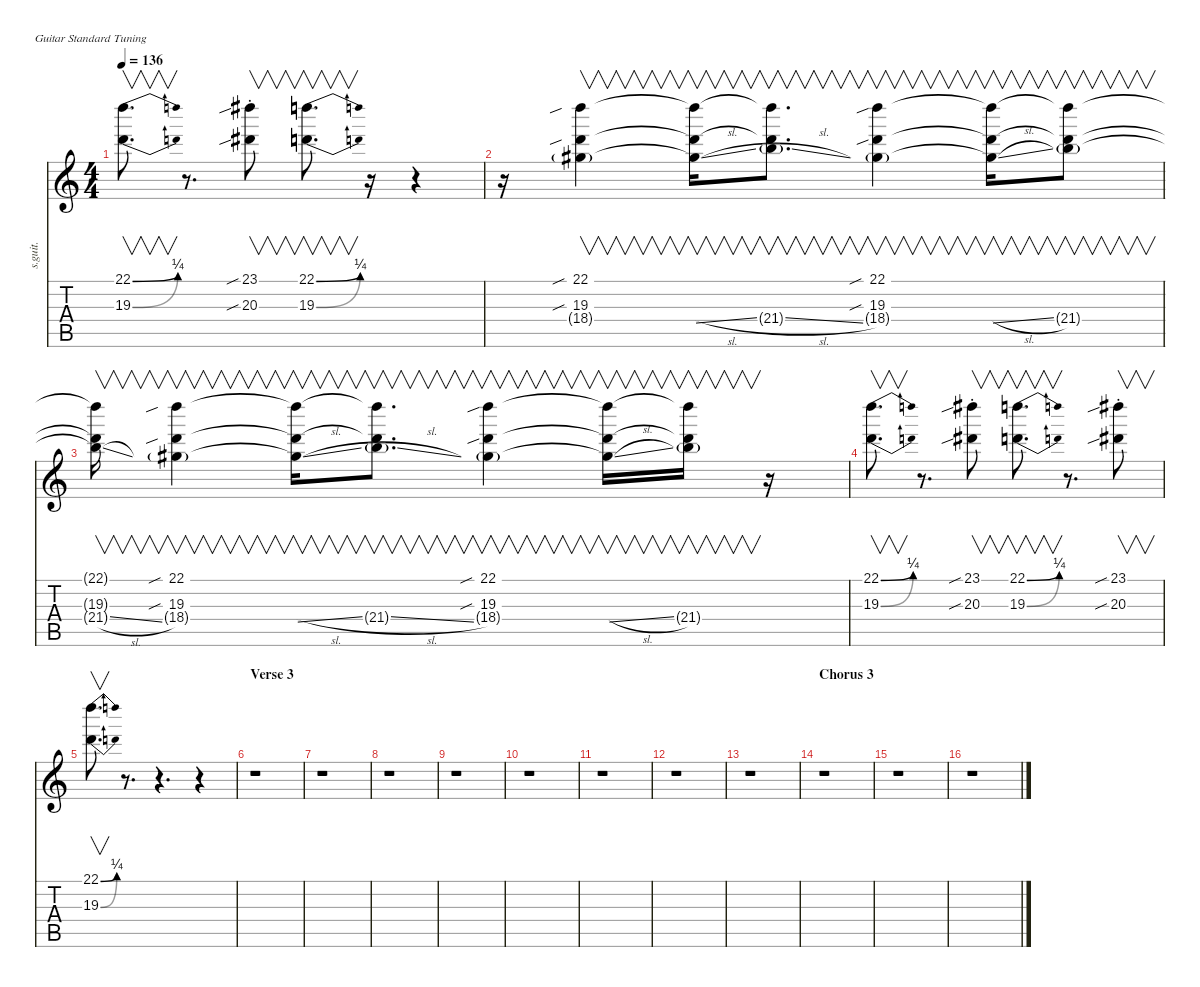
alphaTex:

\defaultSystemsLayout 4
\hideDynamics
\bracketExtendMode nobrackets
\track ("Craig Jones" "s.guit.") {instrument lead7fifths}
\staff {score tabs}
\tuning (E4 B3 G3 D3 A2 E2)
\displaytranspose 12
\ts (4 4)
\tempo 136
\clef g2
\ks c
(19.3{be (bend 0 0 28.799999999999997 1)} 22.1{be (bend 0 0 15 1)}).8{v d lyrics (0 "") lyrics (1 "") lyrics (2 "") lyrics (3 "") lyrics (4 "") dy fff} r.8{d} (20.3{sib st acc #} 23.1{sib st acc #}).8{v lyrics (0 "") lyrics (1 "") lyrics (2 "") lyrics (3 "") lyrics (4 "")} (19.3{be (bend 0 0 28.799999999999997 1)} 22.1{be (bend 0 0 15 1)}).8{v d lyrics (0 "") lyrics (1 "") lyrics (2 "") lyrics (3 "") lyrics (4 "")} r.16 r.4 |
r.16 (19.3{sib} 18.4{g acc #} 22.1{sib}).4{v lyrics (0 "") lyrics (1 "") lyrics (2 "") lyrics (3 "") lyrics (4 "")} (19.3{t} 18.4{sl t acc #} 22.1{t}).16{v lyrics (0 "") lyrics (1 "") lyrics (2 "") lyrics (3 "") lyrics (4 "")} (21.4{sl g} 19.3{t} 22.1{t}).8{v d lyrics (0 "") lyrics (1 "") lyrics (2 "") lyrics (3 "") lyrics (4 "")} (18.4{g acc #} 19.3{sib} 22.1{sib}).4{v lyrics (0 "") lyrics (1 "") lyrics (2 "") lyrics (3 "") lyrics (4 "")} (19.3{t} 18.4{sl t acc #} 22.1{t}).16{v lyrics (0 "") lyrics (1 "") lyrics (2 "") lyrics (3 "") lyrics (4 "")} (21.4{g} 19.3{t} 22.1{t}).8{v lyrics (0 "") lyrics (1 "") lyrics (2 "") lyrics (3 "") lyrics (4 "")} |
(21.4{sl t} 19.3{t} 22.1{t}).16{v lyrics (0 "") lyrics (1 "") lyrics (2 "") lyrics (3 "") lyrics (4 "")} (19.3{sib} 18.4{g acc #} 22.1{sib}).4{v lyrics (0 "") lyrics (1 "") lyrics (2 "") lyrics (3 "") lyrics (4 "")} (19.3{t} 18.4{sl t acc #} 22.1{t}).16{v lyrics (0 "") lyrics (1 "") lyrics (2 "") lyrics (3 "") lyrics (4 "")} (21.4{sl g} 19.3{t} 22.1{t}).8{v d lyrics (0 "") lyrics (1 "") lyrics (2 "") lyrics (3 "") lyrics (4 "")} (18.4{g acc #} 19.3{sib} 22.1{sib}).4{v lyrics (0 "") lyrics (1 "") lyrics (2 "") lyrics (3 "") lyrics (4 "")} (19.3{t} 18.4{sl t acc #} 22.1{t}).16{v lyrics (0 "") lyrics (1 "") lyrics (2 "") lyrics (3 "") lyrics (4 "")} (21.4{g} 19.3{t} 22.1{t}).16{v lyrics (0 "") lyrics (1 "") lyrics (2 "") lyrics (3 "") lyrics (4 "")} r.16 |
(19.3{be (bend 0 0 28.799999999999997 1)} 22.1{be (bend 0 0 15 1)}).8{v d lyrics (0 "") lyrics (1 "") lyrics (2 "") lyrics (3 "") lyrics (4 "")} r.8{d} (20.3{sib st acc #} 23.1{sib st acc #}).8{v lyrics (0 "") lyrics (1 "") lyrics (2 "") lyrics (3 "") lyrics (4 "")} (19.3{be (bend 0 0 28.799999999999997 1)} 22.1{be (bend 0 0 15 1)}).8{v d lyrics (0 "") lyrics (1 "") lyrics (2 "") lyrics (3 "") lyrics (4 "")} r.8{d} (20.3{sib st acc #} 23.1{sib st acc #}).8{v lyrics (0 "") lyrics (1 "") lyrics (2 "") lyrics (3 "") lyrics (4 "")} |
(19.3{be (bend 0 0 28.799999999999997 1)} 22.1{be (bend 0 0 15 1)}).8{v d lyrics (0 "") lyrics (1 "") lyrics (2 "") lyrics (3 "") lyrics (4 "")} r.8{d} r.4{d} r.4 |
\section ("" "Verse 3")
r.1 |
r.1 |
r.1 |
r.1 |
r.1 |
r.1 |
r.1 |
r.1 |
\section ("" "Chorus 3")
r.1 |
r.1 |
r.1
